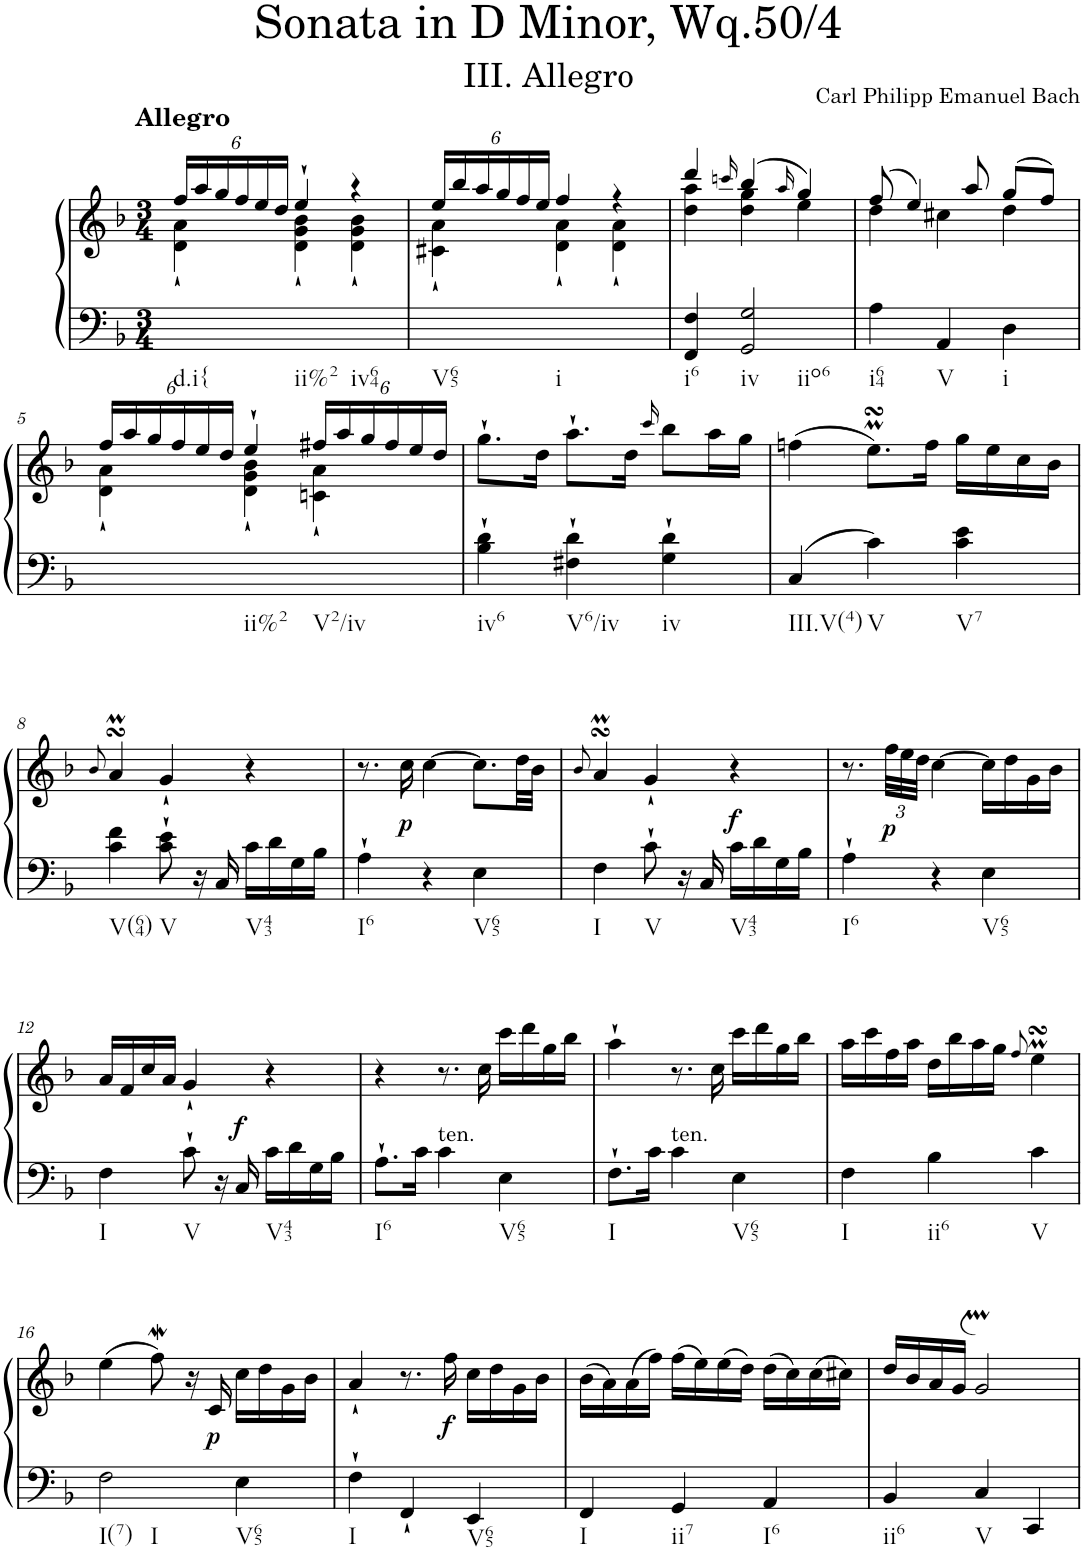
**kern	**kern	**dynam
*part1	*part1	*part1
*staff2	*staff1	*staff1/2
*I"Harpsichord	*	*
*I'Hch.	*	*
*clefF4	*clefG2	*
*k[b-]	*k[b-]	*
*M3/4	*M3/4	*
*	*Xbrackettup	*
=1	=1	=1
*	*^	*
!	!LO:TX:a:B:t=Allegro	!	!
2.ryy	24ff/LL	4d\` 4a\`	.
.	24aa/	.	.
.	24gg/	.	.
.	24ff/	.	.
.	24ee/	.	.
.	24dd/JJ	.	.
.	4ee`/	4d\` 4g\` 4b-\`	.
.	4r	4d\` 4g\` 4b-\`	.
=2	=2	=2	=2
2.ryy	24ee/LL	4c#X\` 4a\`	.
.	24bb-/	.	.
.	24aa/	.	.
.	24gg/	.	.
.	24ff/	.	.
.	24ee/JJ	.	.
.	4ff/	4d\` 4a\`	.
.	4r	4d\` 4a\`	.
=3	=3	=3	=3
4FF/ 4F/	4ddd/	4dd\ 4aa\	.
.	16qcccn/	.	.
2GG/ 2G/	(>4bb-/	4dd\ 4gg\	.
.	.	16qaa/	.
.	4gg/)	4ee\	.
=4	=4	=4	=4
4A\	(>8ff/	4dd\	.
.	4ee/)	.	.
4AA/	.	4cc#X\	.
.	8aa/	.	.
4D\	(>8gg/L	4dd\	.
.	8ff/J)	.	.
!!LO:LB:g=z	!!
=5	=5	=5	=5
2.ryy	24ff/LL	4d\` 4a\`	.
.	24aa/	.	.
.	24gg/	.	.
.	24ff/	.	.
.	24ee/	.	.
.	24dd/JJ	.	.
.	4ee`/	4d\` 4g\` 4b-\`	.
.	24ff#X/LL	4cn\` 4a\`	.
.	24aa/	.	.
.	24gg/	.	.
.	24ff#/	.	.
.	24ee/	.	.
.	24dd/JJ	.	.
*	*v	*v	*
=6	=6	=6
4B-\` 4d\`	8.gg`\L	.
.	16dd\Jk	.
4F#X\` 4d\`	8.aa`\L	.
.	16dd\Jk	.
.	16qccc/	.
4G\` 4d\`	8bb-\L	.
.	16aa\L	.
.	16gg\JJ	.
=7	=7	=7
4C/	(>4ffn\	.
4c\	8.eemsSsS\L)	.
.	16ff\Jk	.
4c\ 4e\	16gg\LL	.
.	16ee\	.
.	16cc\	.
.	16b-\JJ	.
!!LO:LB:g=z
=8	=8	=8
.	8qb-/	.
4c\ 4f\	4asSsSm/	.
8c\` 8e\`	4g`/	.
16r	.	.
16C/	.	.
16c\LL	4r	.
16d\	.	.
16G\	.	.
16B-\JJ	.	.
=9	=9	=9
4A`\	8.r	.
!	!	!LO:DY:b
.	16cc\	p
4r	[4cc\	.
4E\	8.cc\L]	.
.	32dd\LL	.
.	32b-\JJJ	.
=10	=10	=10
.	8qb-/	.
4F\	4asSsSm/	.
8c`\	4g`/	.
16r	.	.
16C/	.	.
!	!	!LO:DY:b
16c\LL	4r	f
16d\	.	.
16G\	.	.
16B-\JJ	.	.
=11	=11	=11
4A`\	8.r	.
!	!	!LO:DY:b
.	48ff\LLL	p
.	48ee\	.
.	48dd\JJJ	.
4r	[4cc\	.
4E\	16cc\LL]	.
.	16dd\	.
.	16g\	.
.	16b-\JJ	.
!!LO:LB:g=z
=12	=12	=12
4F\	16a/LL	.
.	16f/	.
.	16cc/	.
.	16a/JJ	.
8c`\	4g`/	.
16r	.	.
!	!	!LO:DY:a=2
16C/	.	f
16c\LL	4r	.
16d\	.	.
16G\	.	.
16B-\JJ	.	.
=13	=13	=13
8.A`\L	4r	.
16c\Jk	.	.
!LO:TX:a:t=ten.	!	!
4c\	8.r	.
.	16cc\	.
4E\	16ccc\LL	.
.	16ddd\	.
.	16gg\	.
.	16bb-\JJ	.
=14	=14	=14
8.F`\L	4aa`\	.
16c\Jk	.	.
!LO:TX:a:t=ten.	!	!
4c\	8.r	.
.	16cc\	.
4E\	16ccc\LL	.
.	16ddd\	.
.	16gg\	.
.	16bb-\JJ	.
=15	=15	=15
4F\	16aa\LL	.
.	16ccc\	.
.	16ff\	.
.	16aa\JJ	.
4B-\	16dd\LL	.
.	16bb-\	.
.	16aa\	.
.	16gg\JJ	.
.	8qff/	.
4c\	4eesSsSm\	.
!!LO:LB:g=z
=16	=16	=16
2F\	(>4ee\	.
.	8ffw\)	.
.	16r	.
!	!	!LO:DY:b
.	16c/	p
4E\	16cc\LL	.
.	16dd\	.
.	16g\	.
.	16b-\JJ	.
=17	=17	=17
4F`\	4a`/	.
4FF`/	8.r	.
!	!	!LO:DY:b
.	16ff\	f
4EE/	16cc\LL	.
.	16dd\	.
.	16g\	.
.	16b-\JJ	.
=18	=18	=18
4FF/	(>16b-\LL	.
.	16a\)	.
.	(>16a\	.
.	16ff\JJ)	.
4GG/	(>16ff\LL	.
.	16ee\)	.
.	(>16ee\	.
.	16dd\JJ)	.
4AA/	(>16dd\LL	.
.	16cc\)	.
.	(>16cc\	.
.	16cc#X\JJ)	.
=19	=19	=19
4BB-/	16dd/LL	.
.	16b-/	.
.	16a/	.
.	16g/JJ	.
4C/	2gM/	.
4CC/	.	.
=	=	=
*-	*-	*-
